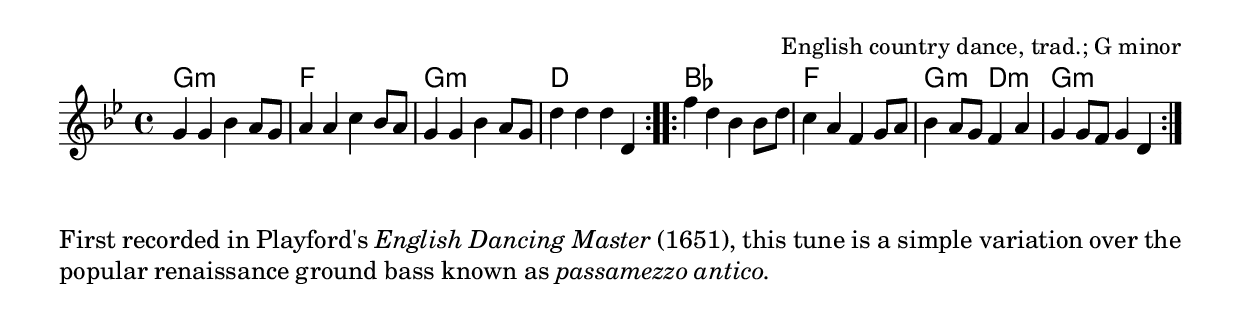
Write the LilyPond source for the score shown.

\version "2.18.2"
\include "util.ly"

\tocItem \markup "The Goddesses"

\score {
  <<
    \relative g' {
      \time 4/4
      \key g \minor

      \repeat volta 2 {
        g4 g bes a8 g |
        a4 a c bes8 a |
        g4 g bes a8 g |
        d'4 d d d, |
      }

      \repeat volta 2 {
        f'4 d bes bes8 d |
        c4 a f g8 a |
        bes4 a8 g f4 a |
        g g8 f g4 d |
      }
    }

    \chords {
      \repeat volta 2 {
        g1:m | f:1 | g1:m | d1 |
      }
      \repeat volta 2 {
        bes1 | f:1 | g2:m d2:m | g1:m |
      }
    }
  >>

  \header{
    title="The Goddesses"
    opus="English country dance, trad.; G minor"
  }
  \layout{indent=0}
  \midi{\tempo 4=200}
}

\markuplist {
  \paragraph {
    First recorded in Playford's \italic{English Dancing Master} (1651),
    this tune is a simple variation over the popular renaissance
    ground bass known as \italic{passamezzo antico.}
  }
}